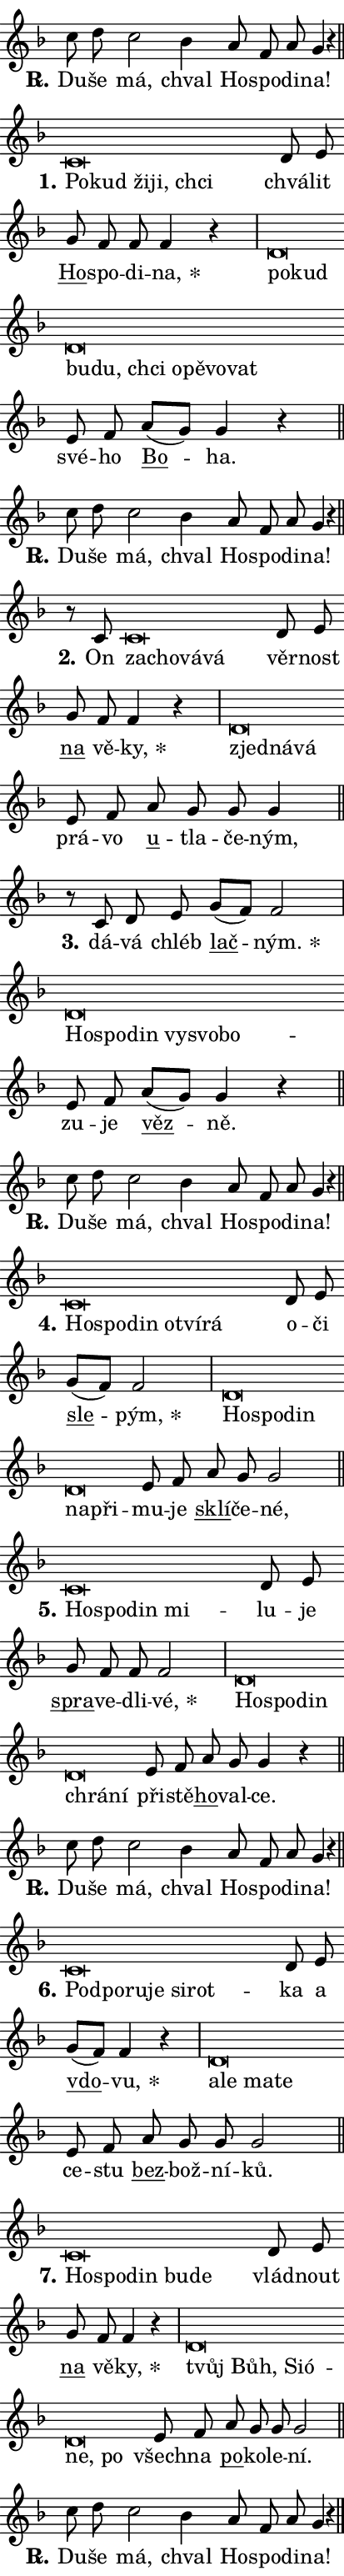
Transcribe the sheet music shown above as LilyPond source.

\version "2.22.1"
\header { tagline = "" }
\paper {
  indent = 0\cm
  top-margin = 0\cm
  right-margin = 0\cm
  bottom-margin = 0\cm
  left-margin = 0\cm
  paper-width = 7\cm
  page-breaking = #ly:one-page-breaking
  system-system-spacing.basic-distance = #11
  score-system-spacing.basic-distance = #11
  ragged-last = ##f
}


%% Author: Thomas Morley
%% https://lists.gnu.org/archive/html/lilypond-user/2020-05/msg00002.html
#(define (line-position grob)
"Returns position of @var[grob} in current system:
   @code{'start}, if at first time-step
   @code{'end}, if at last time-step
   @code{'middle} otherwise
"
  (let* ((col (ly:item-get-column grob))
         (ln (ly:grob-object col 'left-neighbor))
         (rn (ly:grob-object col 'right-neighbor))
         (col-to-check-left (if (ly:grob? ln) ln col))
         (col-to-check-right (if (ly:grob? rn) rn col))
         (break-dir-left
           (and
             (ly:grob-property col-to-check-left 'non-musical #f)
             (ly:item-break-dir col-to-check-left)))
         (break-dir-right
           (and
             (ly:grob-property col-to-check-right 'non-musical #f)
             (ly:item-break-dir col-to-check-right))))
        (cond ((eqv? 1 break-dir-left) 'start)
              ((eqv? -1 break-dir-right) 'end)
              (else 'middle))))

#(define (tranparent-at-line-position vctor)
  (lambda (grob)
  "Relying on @code{line-position} select the relevant enry from @var{vctor}.
Used to determine transparency,"
    (case (line-position grob)
      ((end) (not (vector-ref vctor 0)))
      ((middle) (not (vector-ref vctor 1)))
      ((start) (not (vector-ref vctor 2))))))

noteHeadBreakVisibility =
#(define-music-function (break-visibility)(vector?)
"Makes @code{NoteHead}s transparent relying on @var{break-visibility}"
#{
  \override NoteHead.transparent =
    #(tranparent-at-line-position break-visibility)
#})

#(define delete-ledgers-for-transparent-note-heads
  (lambda (grob)
    "Reads whether a @code{NoteHead} is transparent.
If so this @code{NoteHead} is removed from @code{'note-heads} from
@var{grob}, which is supposed to be @code{LedgerLineSpanner}.
As a result ledgers are not printed for this @code{NoteHead}"
    (let* ((nhds-array (ly:grob-object grob 'note-heads))
           (nhds-list
             (if (ly:grob-array? nhds-array)
                 (ly:grob-array->list nhds-array)
                 '()))
           ;; Relies on the transparent-property being done before
           ;; Staff.LedgerLineSpanner.after-line-breaking is executed.
           ;; This is fragile ...
           (to-keep
             (remove
               (lambda (nhd)
                 (ly:grob-property nhd 'transparent #f))
               nhds-list)))
      ;; TODO find a better method to iterate over grob-arrays, similiar
      ;; to filter/remove etc for lists
      ;; For now rebuilt from scratch
      (set! (ly:grob-object grob 'note-heads)  '())
      (for-each
        (lambda (nhd)
          (ly:pointer-group-interface::add-grob grob 'note-heads nhd))
        to-keep))))

hideNotes = {
  \noteHeadBreakVisibility #begin-of-line-visible
}
unHideNotes = {
  \noteHeadBreakVisibility #all-visible
}

% work-around for resetting accidentals
% https://lilypond.org/doc/v2.23/Documentation/notation/displaying-rhythms#unmetered-music
cadenzaMeasure = {
  \cadenzaOff
  \partial 1024 s1024
  \cadenzaOn
}

#(define-markup-command (accent layout props text) (markup?)
  "Underline accented syllable"
  (interpret-markup layout props
    #{\markup \override #'(offset . 4.3) \underline { #text }#}))

responsum = \markup \concat {
  "R" \hspace #-1.05 \path #0.1 #'((moveto 0 0.07) (lineto 0.9 0.8)) \hspace #0.05 "."
}

\layout {
    \context {
        \Staff
        \remove "Time_signature_engraver"
        \override LedgerLineSpanner.after-line-breaking = #delete-ledgers-for-transparent-note-heads
    }
    \context {
        \Voice {
            \override NoteHead.output-attributes = #'((class . "notehead"))
            \override Hairpin.height = #0.55
        }
    }
    \context {
        \Lyrics {
            \override StanzaNumber.output-attributes = #'((class . "stanzanumber"))
            \override LyricSpace.minimum-distance = #0.9
            \override LyricText.font-name = #"TeX Gyre Schola"
            \override LyricText.font-size = 1
            \override StanzaNumber.font-name = #"TeX Gyre Schola Bold"
            \override StanzaNumber.font-size = 1
        }
    }
}

% magnetic-lyrics.ily
%
%   written by
%     Jean Abou Samra <jean@abou-samra.fr>
%     Werner Lemberg <wl@gnu.org>
%
%   adapted by
%     Jiri Hon <jiri.hon@gmail.com>
%
% Version 2022-Apr-15

% https://www.mail-archive.com/lilypond-user@gnu.org/msg149350.html

#(define (Left_hyphen_pointer_engraver context)
   "Collect syllable-hyphen-syllable occurrences in lyrics and store
them in properties.  This engraver only looks to the left.  For
example, if the lyrics input is @code{foo -- bar}, it does the
following.

@itemize @bullet
@item
Set the @code{text} property of the @code{LyricHyphen} grob between
@q{foo} and @q{bar} to @code{foo}.

@item
Set the @code{left-hyphen} property of the @code{LyricText} grob with
text @q{foo} to the @code{LyricHyphen} grob between @q{foo} and
@q{bar}.
@end itemize

Use this auxiliary engraver in combination with the
@code{lyric-@/text::@/apply-@/magnetic-@/offset!} hook."
   (let ((hyphen #f)
         (text #f))
     (make-engraver
      (acknowledgers
       ((lyric-syllable-interface engraver grob source-engraver)
        (set! text grob)))
      (end-acknowledgers
       ((lyric-hyphen-interface engraver grob source-engraver)
        ;(when (not (grob::has-interface grob 'lyric-space-interface))
          (set! hyphen grob)));)
      ((stop-translation-timestep engraver)
       (when (and text hyphen)
         (ly:grob-set-object! text 'left-hyphen hyphen))
       (set! text #f)
       (set! hyphen #f)))))

#(define (lyric-text::apply-magnetic-offset! grob)
   "If the space between two syllables is less than the value in
property @code{LyricText@/.details@/.squash-threshold}, move the right
syllable to the left so that it gets concatenated with the left
syllable.

Use this function as a hook for
@code{LyricText@/.after-@/line-@/breaking} if the
@code{Left_@/hyphen_@/pointer_@/engraver} is active."
   (let ((hyphen (ly:grob-object grob 'left-hyphen #f)))
     (when hyphen
       (let ((left-text (ly:spanner-bound hyphen LEFT)))
         (when (grob::has-interface left-text 'lyric-syllable-interface)
           (let* ((common (ly:grob-common-refpoint grob left-text X))
                  (this-x-ext (ly:grob-extent grob common X))
                  (left-x-ext
                   (begin
                     ;; Trigger magnetism for left-text.
                     (ly:grob-property left-text 'after-line-breaking)
                     (ly:grob-extent left-text common X)))
                  ;; `delta` is the gap width between two syllables.
                  (delta (- (interval-start this-x-ext)
                            (interval-end left-x-ext)))
                  (details (ly:grob-property grob 'details))
                  (threshold (assoc-get 'squash-threshold details 0.2)))
             (when (< delta threshold)
               (let* (;; We have to manipulate the input text so that
                      ;; ligatures crossing syllable boundaries are not
                      ;; disabled.  For languages based on the Latin
                      ;; script this is essentially a beautification.
                      ;; However, for non-Western scripts it can be a
                      ;; necessity.
                      (lt (ly:grob-property left-text 'text))
                      (rt (ly:grob-property grob 'text))
                      (is-space (grob::has-interface hyphen 'lyric-space-interface))
                      (space (if is-space " " ""))
                      (space-markup (grob-interpret-markup grob " "))
                      (space-size (interval-length (ly:stencil-extent space-markup X)))
                      (extra-delta (if is-space space-size 0))
                      ;; Append new syllable.
                      (ltrt-space (if (and (string? lt) (string? rt))
                                (string-append lt space rt)
                                (make-concat-markup (list lt space rt))))
                      ;; Right-align `ltrt` to the right side.
                      (ltrt-space-markup (grob-interpret-markup
                               grob
                               (make-translate-markup
                                (cons (interval-length this-x-ext) 0)
                                (make-right-align-markup ltrt-space)))))
                 (begin
                   ;; Don't print `left-text`.
                   (ly:grob-set-property! left-text 'stencil #f)
                   ;; Set text and stencil (which holds all collected
                   ;; syllables so far) and shift it to the left.
                   (ly:grob-set-property! grob 'text ltrt-space)
                   (ly:grob-set-property! grob 'stencil ltrt-space-markup)
                   (ly:grob-translate-axis! grob (- (- delta extra-delta)) X))))))))))


#(define (lyric-hyphen::displace-bounds-first grob)
   ;; Make very sure this callback isn't triggered too early.
   (let ((left (ly:spanner-bound grob LEFT))
         (right (ly:spanner-bound grob RIGHT)))
     (ly:grob-property left 'after-line-breaking)
     (ly:grob-property right 'after-line-breaking)
     (ly:lyric-hyphen::print grob)))

squashThreshold = #0.4

\layout {
  \context {
    \Lyrics
    \consists #Left_hyphen_pointer_engraver
    \override LyricText.after-line-breaking =
      #lyric-text::apply-magnetic-offset!
    \override LyricHyphen.stencil = #lyric-hyphen::displace-bounds-first
    \override LyricText.details.squash-threshold = \squashThreshold
    \override LyricHyphen.minimum-distance = 0
    \override LyricHyphen.minimum-length = \squashThreshold
  }
}

squash = \override LyricText.details.squash-threshold = 9999
unSquash = \override LyricText.details.squash-threshold = \squashThreshold

left = \override LyricText.self-alignment-X = #LEFT
unLeft = \revert LyricText.self-alignment-X

starOffset = #(lambda (grob) 
                (let ((x_offset (ly:self-alignment-interface::aligned-on-x-parent grob)))
                  (if (= x_offset 0) 0 (+ x_offset 1.2))))

star = #(define-music-function (syllable)(string?)
"Append star separator at the end of a syllable"
#{
  \once \override LyricText.X-offset = #starOffset
  \lyricmode { \markup {
    #syllable
    \override #'((font-name . "TeX Gyre Schola Bold")) \hspace #0.2 \lower #0.65 \larger "*"
  } }
#})

starAccent = #(define-music-function (syllable)(string?)
"Append star separator at the end of a syllable and make accent"
#{
  \once \override LyricText.X-offset = #starOffset
  \lyricmode { \markup {
    \accent #syllable
    \override #'((font-name . "TeX Gyre Schola Bold")) \hspace #0.2 \lower #0.65 \larger "*"
  } }
#})

breath = #(define-music-function (syllable)(string?)
"Append breathing indicator at the end of a syllable"
#{
  \lyricmode { \markup { #syllable "+" } }
#})

optionalBreath = #(define-music-function (syllable)(string?)
"Append optional breathing indicator at the end of a syllable"
#{
  \lyricmode { \markup { #syllable "(+)" } }
#})


\score {
    <<
        \new Voice = "melody" { \cadenzaOn \key f \major \relative { c''8 d c2 bes4 a8 f a g4 r \cadenzaMeasure \bar "||" \break }
\relative { c'\breve*1/16 \hideNotes \breve*1/16 \bar "" \breve*1/16 \bar "" \breve*1/16 \breve*1/16 \bar "" \unHideNotes d8 e \bar "" g f f f4 r \cadenzaMeasure \bar "|" d\breve*1/16 \hideNotes \breve*1/16 \bar "" \breve*1/16 \bar "" \breve*1/16 \bar "" \breve*1/16 \bar "" \breve*1/16 \bar "" \breve*1/16 \bar "" \breve*1/16 \breve*1/16 \bar "" \unHideNotes e8 f \bar "" a[( g)] g4 r \cadenzaMeasure \bar "||" \break }
\relative { c''8 d c2 bes4 a8 f a g4 r \cadenzaMeasure \bar "||" \break }
\relative { r8 c'8 c\breve*1/16 \hideNotes \breve*1/16 \bar "" \breve*1/16 \breve*1/16 \bar "" \unHideNotes d8 e \bar "" g f f4 r \cadenzaMeasure \bar "|" d\breve*1/16 \hideNotes \breve*1/16 \breve*1/16 \bar "" \unHideNotes e8 f \bar "" a g g g4 \cadenzaMeasure \bar "||" \break }
\relative { r8 c' d8 e \bar "" g[( f)] f2 \cadenzaMeasure \bar "|" d\breve*1/16 \hideNotes \breve*1/16 \bar "" \breve*1/16 \bar "" \breve*1/16 \bar "" \breve*1/16 \breve*1/16 \bar "" \unHideNotes e8 f \bar "" a[( g)] g4 r \cadenzaMeasure \bar "||" \break }
\relative { c''8 d c2 bes4 a8 f a g4 r \cadenzaMeasure \bar "||" \break }
\relative { c'\breve*1/16 \hideNotes \breve*1/16 \bar "" \breve*1/16 \bar "" \breve*1/16 \bar "" \breve*1/16 \breve*1/16 \bar "" \unHideNotes d8 e \bar "" g[( f)] f2 \cadenzaMeasure \bar "|" d\breve*1/16 \hideNotes \breve*1/16 \bar "" \breve*1/16 \bar "" \breve*1/16 \breve*1/16 \bar "" \unHideNotes e8 f \bar "" a g g2 \cadenzaMeasure \bar "||" \break }
\relative { c'\breve*1/16 \hideNotes \breve*1/16 \bar "" \breve*1/16 \breve*1/16 \bar "" \unHideNotes d8 e \bar "" g f f f2 \cadenzaMeasure \bar "|" d\breve*1/16 \hideNotes \breve*1/16 \bar "" \breve*1/16 \bar "" \breve*1/16 \breve*1/16 \bar "" \unHideNotes e8 f \bar "" a g g4 r \cadenzaMeasure \bar "||" \break }
\relative { c''8 d c2 bes4 a8 f a g4 r \cadenzaMeasure \bar "||" \break }
\relative { c'\breve*1/16 \hideNotes \breve*1/16 \bar "" \breve*1/16 \bar "" \breve*1/16 \bar "" \breve*1/16 \breve*1/16 \bar "" \unHideNotes d8 e \bar "" g[( f)] f4 r \cadenzaMeasure \bar "|" d\breve*1/16 \hideNotes \breve*1/16 \bar "" \breve*1/16 \breve*1/16 \bar "" \unHideNotes e8 f \bar "" a g g g2 \cadenzaMeasure \bar "||" \break }
\relative { c'\breve*1/16 \hideNotes \breve*1/16 \bar "" \breve*1/16 \bar "" \breve*1/16 \breve*1/16 \bar "" \unHideNotes d8 e \bar "" g f f4 r \cadenzaMeasure \bar "|" d\breve*1/16 \hideNotes \breve*1/16 \bar "" \breve*1/16 \bar "" \breve*1/16 \bar "" \breve*1/16 \breve*1/16 \bar "" \unHideNotes e8 f \bar "" a g g g2 \cadenzaMeasure \bar "||" \break }
\relative { c''8 d c2 bes4 a8 f a g4 r \cadenzaMeasure \bar "||" \break } \bar "|." }
        \new Lyrics \lyricsto "melody" { \lyricmode { \set stanza = \responsum
Du -- še má, chval Ho -- spo -- di -- na!
\set stanza = "1."
\left Po -- \squash kud ži -- ji, chci \unLeft \unSquash chvá -- lit \markup \accent Ho -- spo -- di -- \star na, \left po -- \squash kud bu -- du, chci o -- pě -- vo -- vat \unLeft \unSquash své -- ho \markup \accent Bo -- ha.
\set stanza = \responsum
Du -- še má, chval Ho -- spo -- di -- na!
\set stanza = "2."
On \left za -- \squash cho -- vá -- vá \unLeft \unSquash věr -- nost \markup \accent na vě -- \star ky, \left zjed -- \squash ná -- vá \unLeft \unSquash prá -- vo \markup \accent u -- tla -- če -- ným,
\set stanza = "3."
dá -- vá chléb \markup \accent lač -- \star ným. \left Ho -- \squash spo -- din vy -- svo -- bo -- \unLeft \unSquash zu -- je \markup \accent věz -- ně.
\set stanza = \responsum
Du -- še má, chval Ho -- spo -- di -- na!
\set stanza = "4."
\left Ho -- \squash spo -- din o -- tví -- rá \unLeft \unSquash o -- či \markup \accent sle -- \star pým, \left Ho -- \squash spo -- din na -- při -- \unLeft \unSquash mu -- je \markup \accent sklí -- če -- né,
\set stanza = "5."
\left Ho -- \squash spo -- din mi -- \unLeft \unSquash lu -- je \markup \accent spra -- ve -- dli -- \star vé, \left Ho -- \squash spo -- din chrá -- ní \unLeft \unSquash při -- stě -- \markup \accent ho -- val -- ce.
\set stanza = \responsum
Du -- še má, chval Ho -- spo -- di -- na!
\set stanza = "6."
\left Pod -- \squash po -- ru -- je si -- rot -- \unLeft \unSquash ka a \markup \accent vdo -- \star vu, \left a -- \squash le ma -- te \unLeft \unSquash ce -- stu \markup \accent bez -- bož -- ní -- ků.
\set stanza = "7."
\left Ho -- \squash spo -- din bu -- de \unLeft \unSquash vlád -- nout \markup \accent na vě -- \star ky, \left tvůj \squash Bůh, Si -- ó -- ne, po \unLeft \unSquash všech -- na \markup \accent po -- ko -- le -- ní.
\set stanza = \responsum
Du -- še má, chval Ho -- spo -- di -- na! } }
    >>
    \layout {}
}
